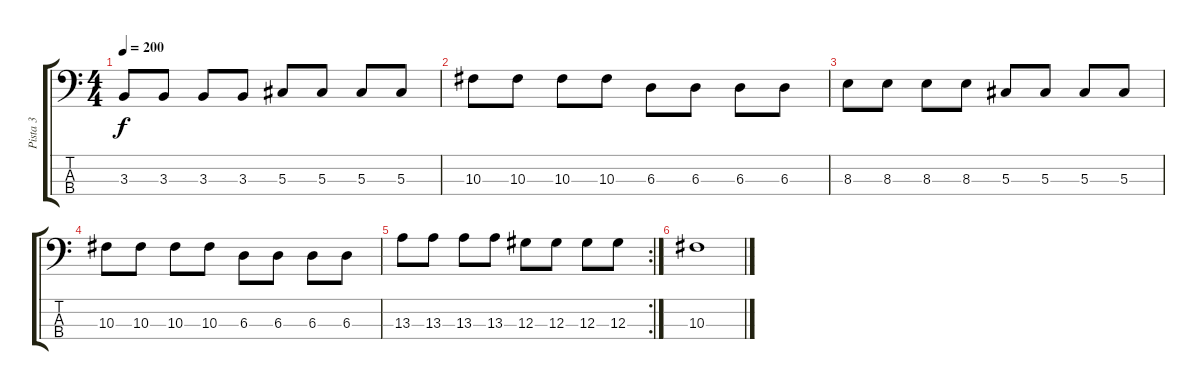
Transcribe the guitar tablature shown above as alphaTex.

\track ("Pista 3" "Pista 3") {instrument electricbassfinger}
\staff {score tabs}
\tuning (Gb2 Db2 Ab1 Eb1) {hide}
\ts (4 4)
\tempo 200
\clef f4
\ks c
3.3.8{dy f} 3.3.8 3.3.8 3.3.8 5.3.8 5.3.8 5.3.8 5.3.8 |
10.3.8 10.3.8 10.3.8 10.3.8 6.3.8 6.3.8 6.3.8 6.3.8 |
8.3.8 8.3.8 8.3.8 8.3.8 5.3.8 5.3.8 5.3.8 5.3.8 |
10.3.8 10.3.8 10.3.8 10.3.8 6.3.8 6.3.8 6.3.8 6.3.8 |
\rc 2
13.3.8 13.3.8 13.3.8 13.3.8 12.3.8 12.3.8 12.3.8 12.3.8 |
10.3.1
